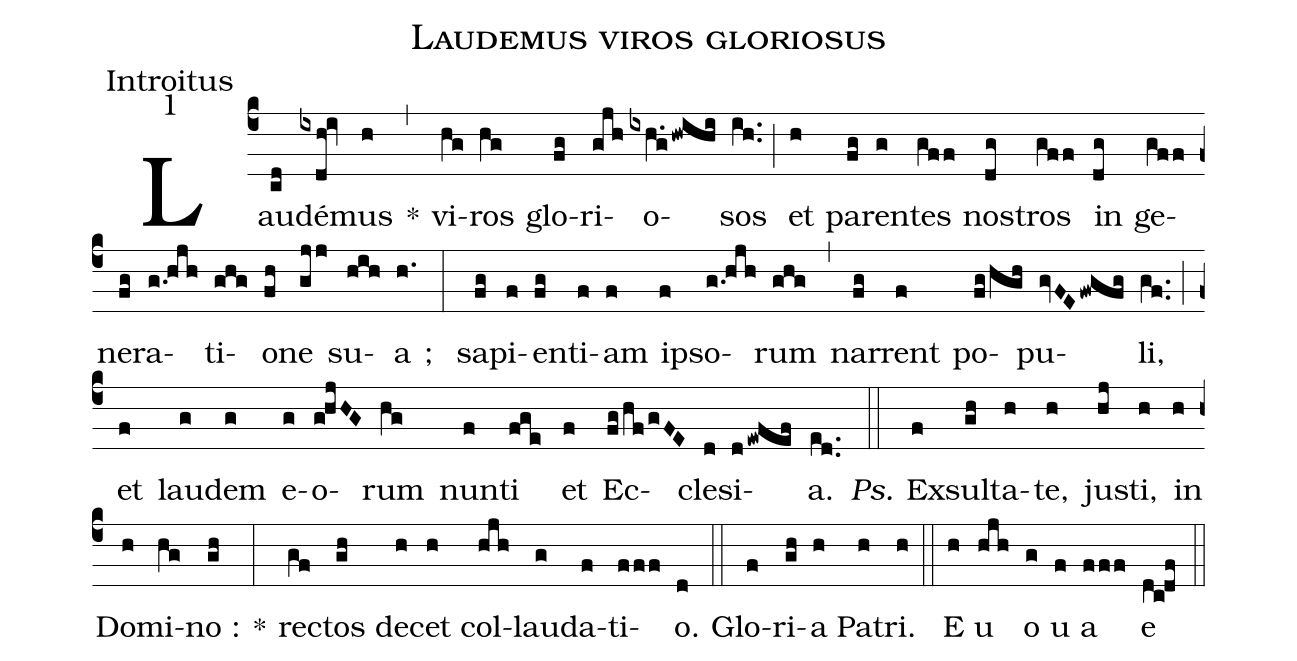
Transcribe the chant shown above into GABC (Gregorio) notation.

name:Laudemus viros gloriosus;
office-part:Introitus;
mode:1;
%%
(c4)Lau(cd)dé(ixdh!iv)mus(h) *(,) vi(hg)ros(hg) glo(fg)ri(gjh)o(ixh.ghwihi)sos(ih..) (;)
et(h) pa(fg)ren(g)tes(gff) nos(dg)tros(gff) in(dg) ge(gff)ne(fg)ra(g.!hjh)ti(ghg)o(fh)ne(gjj) su(hih)a(h.) ; (:)
sa(fg)pi(f)en(fg)ti(f)am(f) i(f)pso(g.!hjh)rum(ghg) (,) nar(fg)rent(f) po(fg/hgh)pu(gvFE/fwgfg)li,(gf..) (;) et(f) lau(g)dem(g) e(g)o(ghjHG)rum(hg) nun(f)ti(fge) et(f) Ec(fg/hf/gFE)cle(d)si(dewfef)a.(ed..) (::)
<i>Ps.</i> Ex(f)sul(gh)ta(h)te,(h) ju(hj)sti,(h) in(h) Do(h)mi(hg)no :(gh) *(:) rec(gf)tos(gh) de(h)cet(h) col(hjh)lau(g)da(f)ti(fff)o.(d) (::)
Glo(f)ri(gh)a(h) Pa(h)tri.(h) (::) E(h) u(hjh) o(g) u(f) a(fff) e(dc!df) (::)
